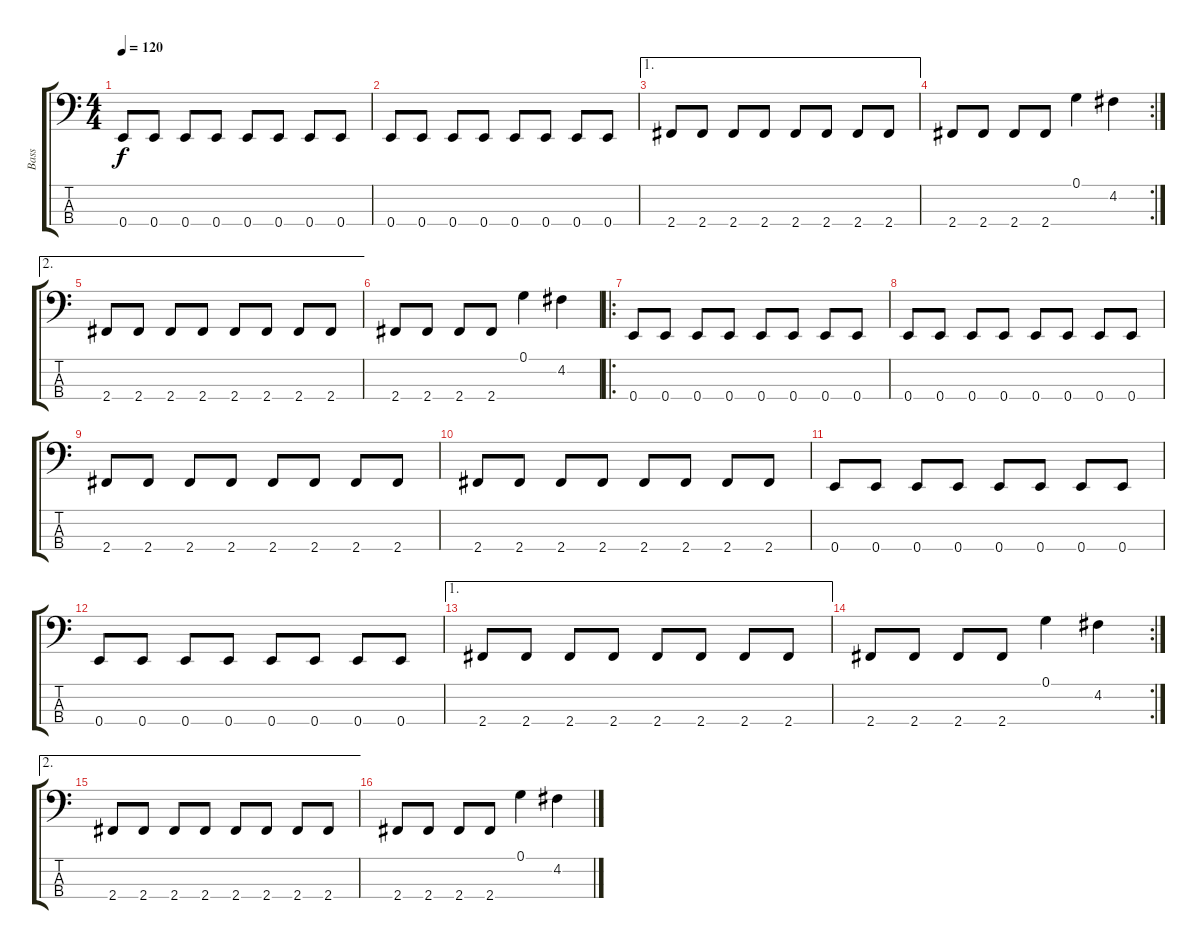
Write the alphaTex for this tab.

\track ("Bass" "Bass") {instrument electricbasspick}
\staff {score tabs}
\tuning (G2 D2 A1 E1) {hide}
\ts (4 4)
\tempo 120
\clef f4
\ks c
0.4.8{dy f} 0.4.8 0.4.8 0.4.8 0.4.8 0.4.8 0.4.8 0.4.8 |
0.4.8 0.4.8 0.4.8 0.4.8 0.4.8 0.4.8 0.4.8 0.4.8 |
\ae 1
2.4.8 2.4.8 2.4.8 2.4.8 2.4.8 2.4.8 2.4.8 2.4.8 |
\rc 2
2.4.8 2.4.8 2.4.8 2.4.8 0.1.4 4.2.4 |
\ae 2
2.4.8 2.4.8 2.4.8 2.4.8 2.4.8 2.4.8 2.4.8 2.4.8 |
2.4.8 2.4.8 2.4.8 2.4.8 0.1.4 4.2.4 |
\ro
0.4.8 0.4.8 0.4.8 0.4.8 0.4.8 0.4.8 0.4.8 0.4.8 |
0.4.8 0.4.8 0.4.8 0.4.8 0.4.8 0.4.8 0.4.8 0.4.8 |
2.4.8 2.4.8 2.4.8 2.4.8 2.4.8 2.4.8 2.4.8 2.4.8 |
2.4.8 2.4.8 2.4.8 2.4.8 2.4.8 2.4.8 2.4.8 2.4.8 |
0.4.8 0.4.8 0.4.8 0.4.8 0.4.8 0.4.8 0.4.8 0.4.8 |
0.4.8 0.4.8 0.4.8 0.4.8 0.4.8 0.4.8 0.4.8 0.4.8 |
\ae 1
2.4.8 2.4.8 2.4.8 2.4.8 2.4.8 2.4.8 2.4.8 2.4.8 |
\rc 2
2.4.8 2.4.8 2.4.8 2.4.8 0.1.4 4.2.4 |
\ae 2
2.4.8 2.4.8 2.4.8 2.4.8 2.4.8 2.4.8 2.4.8 2.4.8 |
2.4.8 2.4.8 2.4.8 2.4.8 0.1.4 4.2.4
